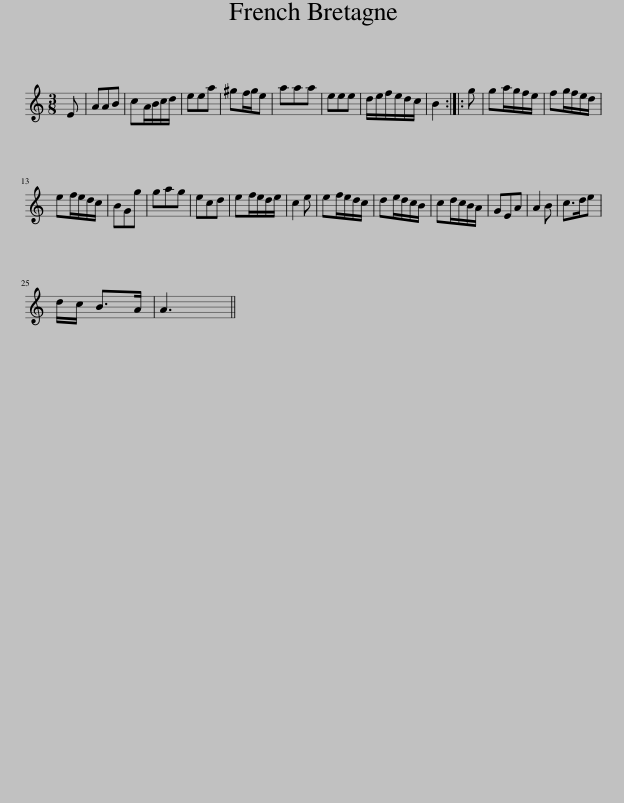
X:1
L:1/8
M:3/8
I:linebreak $
K:C
V:1 treble
V:1
 E | AAB | cA/B/c/d/ | eea | ^gf/g/e | %5
 aaa | eee | d/e/f/e/d/c/ | B2 :: g | %10
 ga/g/f/e/ | fg/f/e/d/ |$ ef/e/d/c/ | BGg | gag | %15
 ecd | ef/e/d/e/ | c2 e | ef/e/d/c/ | de/d/c/B/ | %20
 cd/c/B/A/ | GEA | A2 B | c>de |$ d/c/ B>A | %25
 A3 || %26
